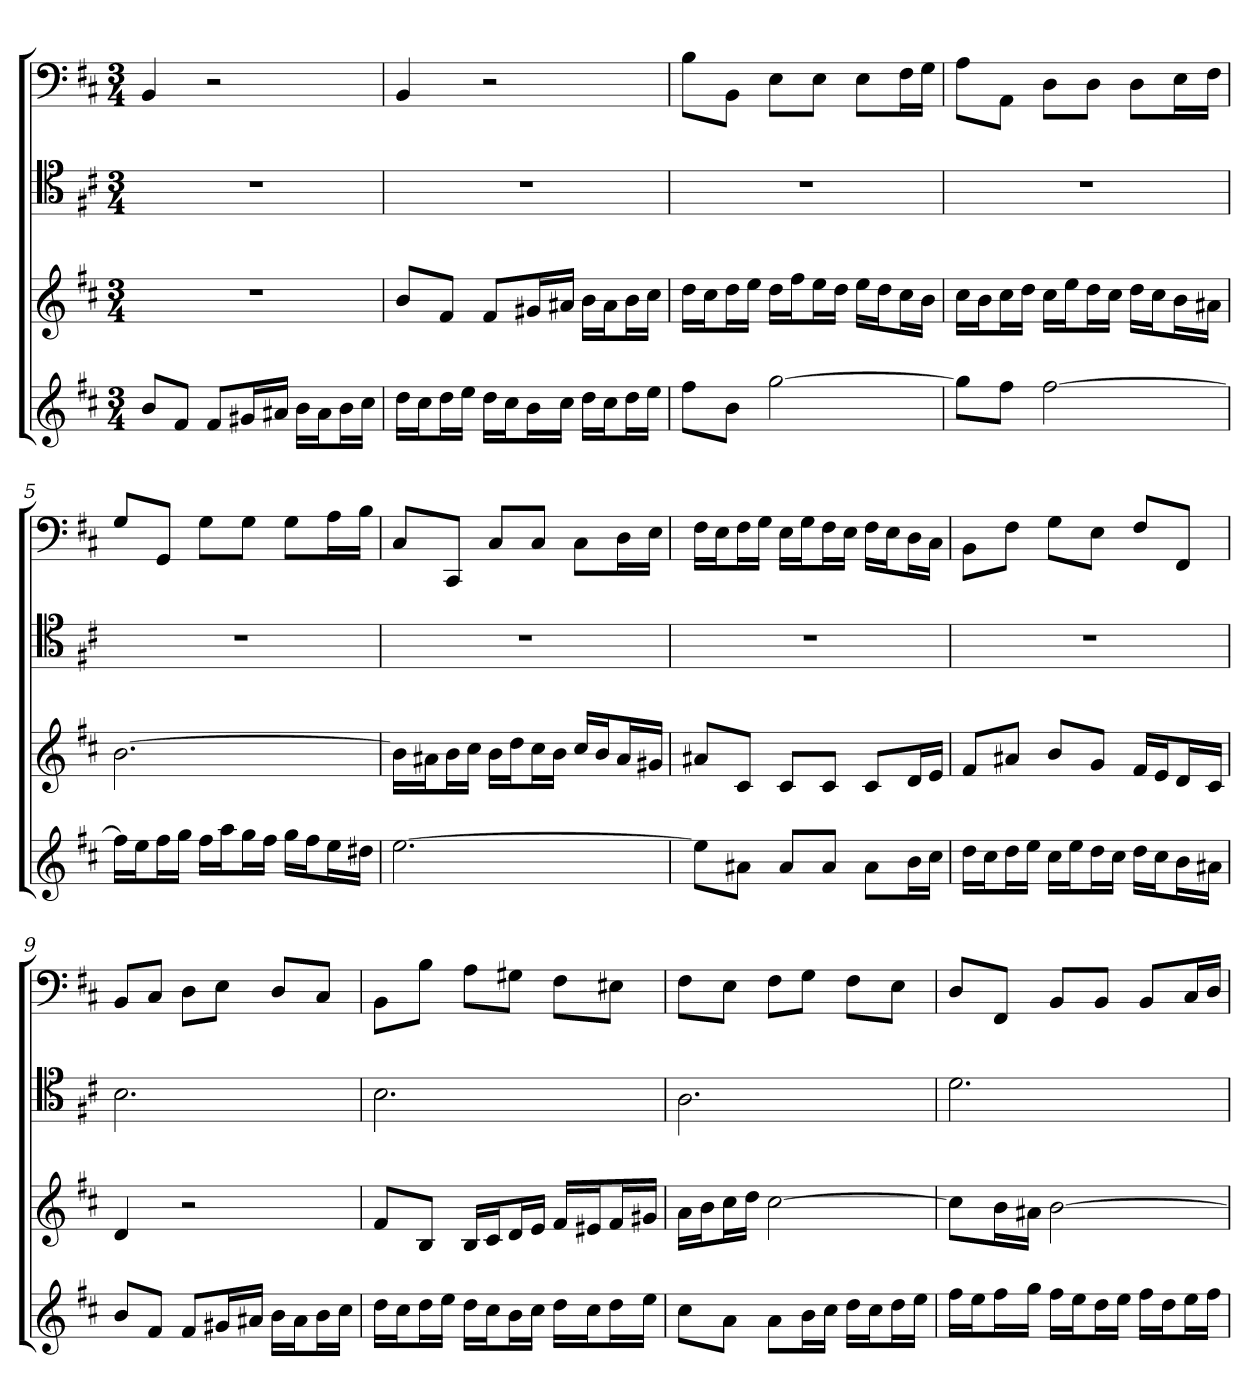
**kern	**kern	**kern	**kern
*part4	*part3	*part2	*part1
*staff4	*staff3	*staff2	*staff1
*	*	*clefC4	*clefF4
*k[f#c#]	*k[f#c#]	*k[f#c#]	*k[f#c#]
*b:	*b:	*b:	*b:
*M3/4	*M3/4	*M3/4	*M3/4
=1	=1	=1	=1
8bL	2.r	2.r	4BB
8f#J	.	.	.
8f#L	.	.	2r
16g#XL	.	.	.
16a#XJJ	.	.	.
16bLL	.	.	.
16a#J	.	.	.
16bL	.	.	.
16cc#JJ	.	.	.
=2	=2	=2	=2
16ddLL	8bL	2.r	4BB
16cc#J	.	.	.
16ddL	8f#J	.	.
16eeJJ	.	.	.
16ddLL	8f#L	.	2r
16cc#J	.	.	.
16bL	16g#XL	.	.
16cc#JJ	16a#XJJ	.	.
16ddLL	16bLL	.	.
16cc#J	16a#J	.	.
16ddL	16bL	.	.
16eeJJ	16cc#JJ	.	.
=3	=3	=3	=3
8ff#L	16ddLL	2.r	8B\L
.	16cc#J	.	.
8bJ	16ddL	.	8BB\J
.	16eeJJ	.	.
[2gg	16ddLL	.	8E\L
.	16ff#J	.	.
.	16eeL	.	8E\J
.	16ddJJ	.	.
.	16eeLL	.	8E\L
.	16ddJ	.	.
.	16cc#L	.	16F#\L
.	16bJJ	.	16G\JJ
=4	=4	=4	=4
8ggL]	16cc#LL	2.r	8A\L
.	16bJ	.	.
8ff#J	16cc#L	.	8AA\J
.	16ddJJ	.	.
[2ff#	16cc#LL	.	8D\L
.	16eeJ	.	.
.	16ddL	.	8D\J
.	16cc#JJ	.	.
.	16ddLL	.	8D\L
.	16cc#J	.	.
.	16bL	.	16E\L
.	16a#XJJ	.	16F#\JJ
=5	=5	=5	=5
16ff#LL]	[2.b	2.r	8G/L
16eeJ	.	.	.
16ff#L	.	.	8GG/J
16ggJJ	.	.	.
16ff#LL	.	.	8G\L
16aaJ	.	.	.
16ggL	.	.	8G\J
16ff#JJ	.	.	.
16ggLL	.	.	8G\L
16ff#J	.	.	.
16eeL	.	.	16A\L
16dd#XJJ	.	.	16B\JJ
=6	=6	=6	=6
[2.ee	16bLL]	2.r	8C#/L
.	16a#XJ	.	.
.	16bL	.	8CC#/J
.	16cc#JJ	.	.
.	16bLL	.	8C#/L
.	16ddJ	.	.
.	16cc#L	.	8C#/J
.	16bJJ	.	.
.	16cc#LL	.	8C#\L
.	16bJ	.	.
.	16a#L	.	16D\L
.	16g#XJJ	.	16E\JJ
=7	=7	=7	=7
8eeL]	8a#XL	2.r	16F#\LL
.	.	.	16E\J
8a#XJ	8c#J	.	16F#\L
.	.	.	16G\JJ
8a#L	8c#L	.	16E\LL
.	.	.	16G\J
8a#J	8c#J	.	16F#\L
.	.	.	16E\JJ
8a#L	8c#L	.	16F#\LL
.	.	.	16E\J
16bL	16dL	.	16D\L
16cc#JJ	16eJJ	.	16C#\JJ
=8	=8	=8	=8
16ddLL	8f#L	2.r	8BB\L
16cc#J	.	.	.
16ddL	8a#XJ	.	8F#\J
16eeJJ	.	.	.
16cc#LL	8bL	.	8G\L
16eeJ	.	.	.
16ddL	8gJ	.	8E\J
16cc#JJ	.	.	.
16ddLL	16f#LL	.	8F#/L
16cc#J	16eJ	.	.
16bL	16dL	.	8FF#/J
16a#XJJ	16c#JJ	.	.
=9	=9	=9	=9
8bL	4d	2.B	8BB/L
8f#J	.	.	8C#/J
8f#L	2r	.	8D\L
16g#XL	.	.	8E\J
16a#XJJ	.	.	.
16bLL	.	.	8D/L
16a#J	.	.	.
16bL	.	.	8C#/J
16cc#JJ	.	.	.
=10	=10	=10	=10
16ddLL	8f#L	2.B	8BB\L
16cc#J	.	.	.
16ddL	8BJ	.	8B\J
16eeJJ	.	.	.
16ddLL	16BLL	.	8A\L
16cc#J	16c#J	.	.
16bL	16dL	.	8G#X\J
16cc#JJ	16eJJ	.	.
16ddLL	16f#LL	.	8F#\L
16cc#J	16e#XJ	.	.
16ddL	16f#L	.	8E#X\J
16eeJJ	16g#XJJ	.	.
=11	=11	=11	=11
8cc#L	16aLL	2.A	8F#\L
.	16bJ	.	.
8aJ	16cc#L	.	8E\J
.	16ddJJ	.	.
8aL	[2cc#	.	8F#\L
16bL	.	.	8G\J
16cc#JJ	.	.	.
16ddLL	.	.	8F#\L
16cc#J	.	.	.
16ddL	.	.	8E\J
16eeJJ	.	.	.
=12	=12	=12	=12
16ff#LL	8cc#L]	2.d	8D/L
16eeJ	.	.	.
16ff#L	16bL	.	8FF#/J
16ggJJ	16a#XJJ	.	.
16ff#LL	[2b	.	8BB/L
16eeJ	.	.	.
16ddL	.	.	8BB/J
16eeJJ	.	.	.
16ff#LL	.	.	8BB/L
16ddJ	.	.	.
16eeL	.	.	16C#/L
16ff#JJ	.	.	16D/JJ
=	=	=	=
*-	*-	*-	*-
